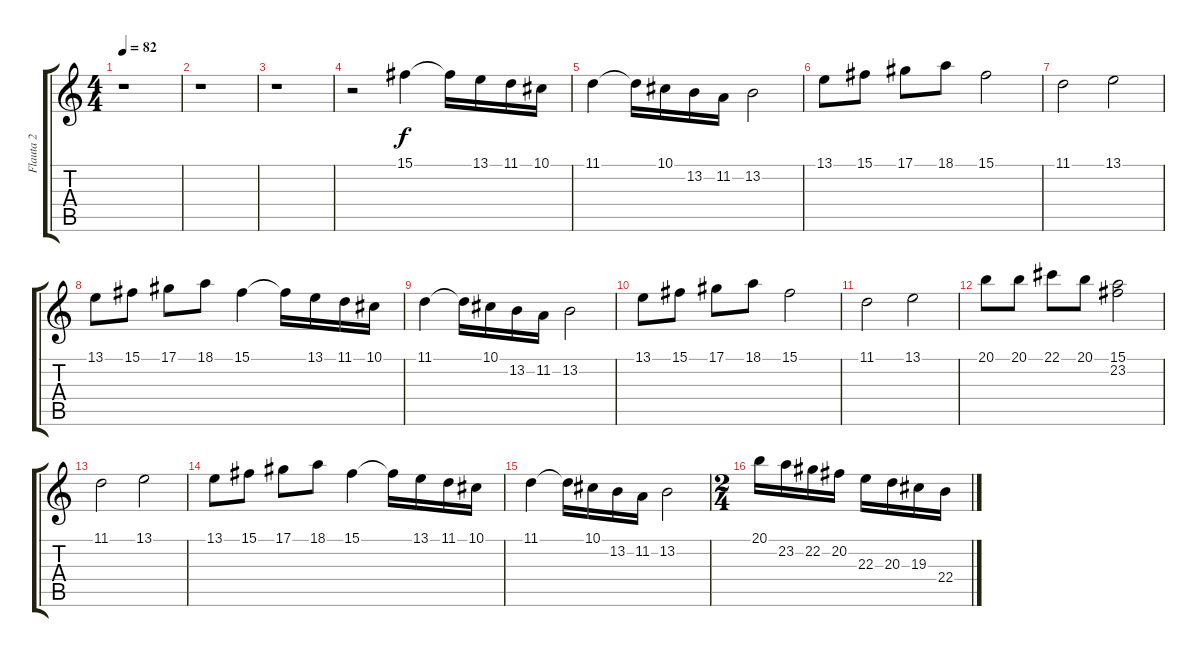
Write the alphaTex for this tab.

\track ("Flauta 2" "Flauta 2") {instrument flute}
\staff {score tabs}
\tuning (Eb4 Bb3 Gb3 Db3 Ab2 Eb2) {hide}
\ts (4 4)
\tempo 82
\clef g2
\ks c
r.1{dy f} |
r.1 |
r.1 |
r.2 15.1.4 15.1{t}.16 13.1.16 11.1.16 10.1.16 |
11.1.4 11.1{t}.16 10.1.16 13.2.16 11.2.16 13.2.2 |
13.1.8 15.1.8 17.1.8 18.1.8 15.1.2 |
11.1.2 13.1.2 |
13.1.8 15.1.8 17.1.8 18.1.8 15.1.4 15.1{t}.16 13.1.16 11.1.16 10.1.16 |
11.1.4 11.1{t}.16 10.1.16 13.2.16 11.2.16 13.2.2 |
13.1.8 15.1.8 17.1.8 18.1.8 15.1.2 |
11.1.2 13.1.2 |
20.1.8 20.1.8 22.1.8 20.1.8 (15.1 23.2).2 |
11.1.2 13.1.2 |
13.1.8 15.1.8 17.1.8 18.1.8 15.1.4 15.1{t}.16 13.1.16 11.1.16 10.1.16 |
11.1.4 11.1{t}.16 10.1.16 13.2.16 11.2.16 13.2.2 |
\ts (2 4)
20.1.16 23.2.16 22.2.16 20.2.16 22.3.16 20.3.16 19.3.16 22.4.16
